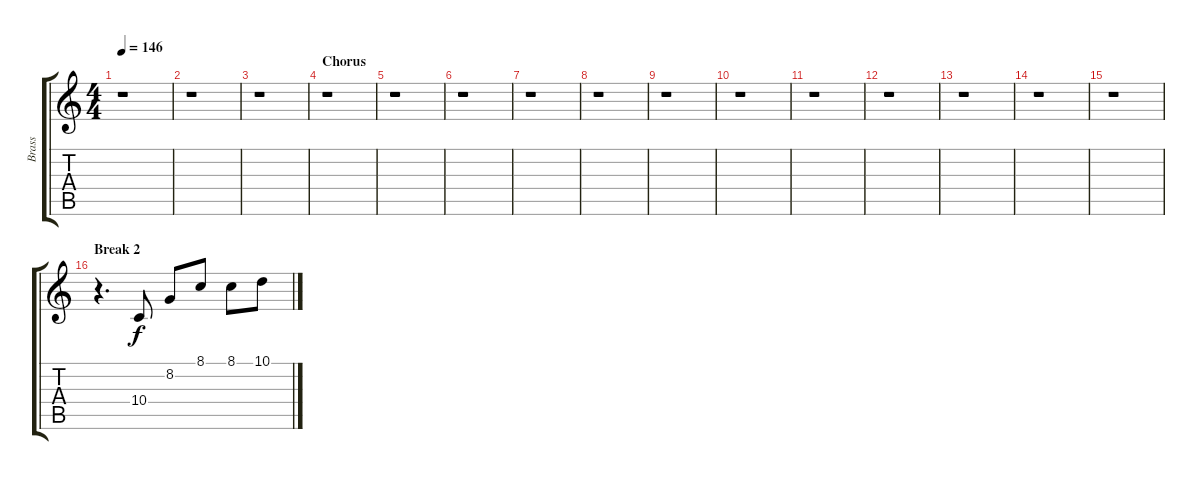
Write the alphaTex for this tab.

\track ("Brass" "Brass") {instrument synthstrings2}
\staff {score tabs}
\tuning (E4 B3 G3 D3 A2 E2) {hide}
\ts (4 4)
\tempo 146
\clef g2
\ks c
r.1{dy f} |
r.1 |
r.1 |
\section ("" "Chorus")
r.1 |
r.1 |
r.1 |
r.1 |
r.1 |
r.1 |
r.1 |
r.1 |
r.1 |
r.1 |
r.1 |
r.1 |
\section ("" "Break 2")
r.4{d volume 13} 10.4.8 8.2.8 8.1.8 8.1.8 10.1.8
